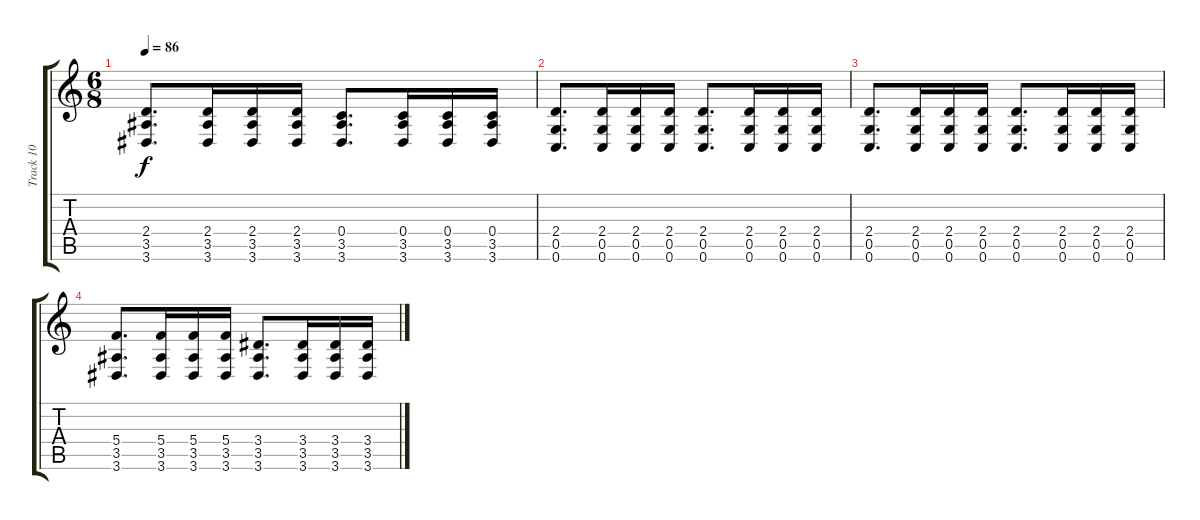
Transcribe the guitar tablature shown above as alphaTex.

\track ("Track 10" "Track 10") {instrument acousticguitarsteel}
\staff {score tabs}
\tuning (E4 C4 G3 C3 G2 C2) {hide}
\ts (6 8)
\tempo 86
\clef g2
\ks c
(2.4 3.5 3.6).8{d dy f} (2.4 3.5 3.6).16 (2.4 3.5 3.6).16 (2.4 3.5 3.6).16 (0.4 3.5 3.6).8{d} (0.4 3.5 3.6).16 (0.4 3.5 3.6).16 (0.4 3.5 3.6).16 |
(2.4 0.5 0.6).8{d} (2.4 0.5 0.6).16 (2.4 0.5 0.6).16 (2.4 0.5 0.6).16 (2.4 0.5 0.6).8{d} (2.4 0.5 0.6).16 (2.4 0.5 0.6).16 (2.4 0.5 0.6).16 |
(2.4 0.5 0.6).8{d} (2.4 0.5 0.6).16 (2.4 0.5 0.6).16 (2.4 0.5 0.6).16 (2.4 0.5 0.6).8{d} (2.4 0.5 0.6).16 (2.4 0.5 0.6).16 (2.4 0.5 0.6).16 |
(5.4 3.5 3.6).8{d} (5.4 3.5 3.6).16 (5.4 3.5 3.6).16 (5.4 3.5 3.6).16 (3.4 3.5 3.6).8{d} (3.4 3.5 3.6).16 (3.4 3.5 3.6).16 (3.4 3.5 3.6).16
